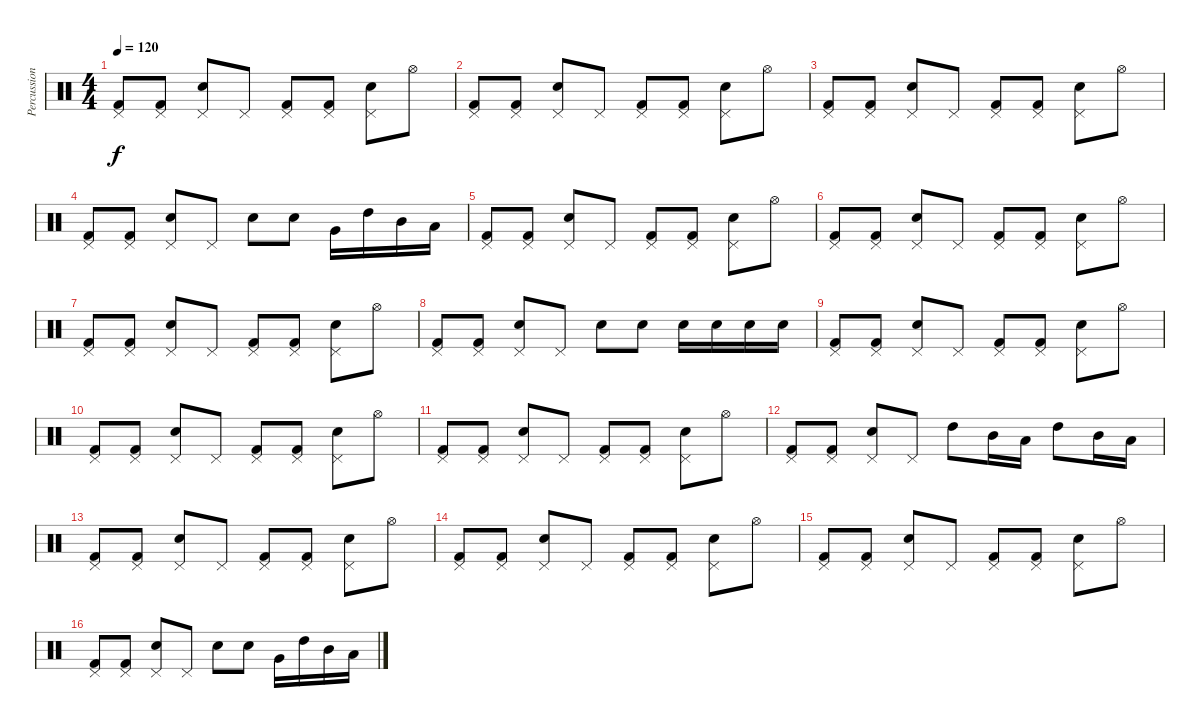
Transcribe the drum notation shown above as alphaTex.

\track ("Percussions" "Percussion") {instrument percussion}
\staff {score}
\articulation defaults
\ts (4 4)
\tempo 120
\clef neutral
\ks c
("Kick (hit) 2" "Pedal Hi-Hat (hit)").8{dy f} ("Kick (hit) 2" "Pedal Hi-Hat (hit)").8 ("Snare (hit) 2" "Pedal Hi-Hat (hit)").8 "Pedal Hi-Hat (hit)".8 ("Kick (hit) 2" "Pedal Hi-Hat (hit)").8 ("Kick (hit) 2" "Pedal Hi-Hat (hit)").8 ("Snare (hit) 2" "Pedal Hi-Hat (hit)").8 "Hi-Hat (open)".8 |
("Kick (hit) 2" "Pedal Hi-Hat (hit)").8 ("Kick (hit) 2" "Pedal Hi-Hat (hit)").8 ("Snare (hit) 2" "Pedal Hi-Hat (hit)").8 "Pedal Hi-Hat (hit)".8 ("Kick (hit) 2" "Pedal Hi-Hat (hit)").8 ("Kick (hit) 2" "Pedal Hi-Hat (hit)").8 ("Snare (hit) 2" "Pedal Hi-Hat (hit)").8 "Hi-Hat (open)".8 |
("Kick (hit) 2" "Pedal Hi-Hat (hit)").8 ("Kick (hit) 2" "Pedal Hi-Hat (hit)").8 ("Snare (hit) 2" "Pedal Hi-Hat (hit)").8 "Pedal Hi-Hat (hit)".8 ("Kick (hit) 2" "Pedal Hi-Hat (hit)").8 ("Kick (hit) 2" "Pedal Hi-Hat (hit)").8 ("Snare (hit) 2" "Pedal Hi-Hat (hit)").8 "Hi-Hat (open)".8 |
("Kick (hit) 2" "Pedal Hi-Hat (hit)").8 ("Kick (hit) 2" "Pedal Hi-Hat (hit)").8 ("Snare (hit) 2" "Pedal Hi-Hat (hit)").8 "Pedal Hi-Hat (hit)".8 "Snare (hit) 2".8 "Snare (hit) 2".8 "Very Low Tom (hit)".16 "High Tom (hit)".16 "Mid Tom (hit)".16 "Low Tom (hit)".16 |
("Kick (hit) 2" "Pedal Hi-Hat (hit)").8 ("Kick (hit) 2" "Pedal Hi-Hat (hit)").8 ("Snare (hit) 2" "Pedal Hi-Hat (hit)").8 "Pedal Hi-Hat (hit)".8 ("Kick (hit) 2" "Pedal Hi-Hat (hit)").8 ("Kick (hit) 2" "Pedal Hi-Hat (hit)").8 ("Snare (hit) 2" "Pedal Hi-Hat (hit)").8 "Hi-Hat (open)".8 |
("Kick (hit) 2" "Pedal Hi-Hat (hit)").8 ("Kick (hit) 2" "Pedal Hi-Hat (hit)").8 ("Snare (hit) 2" "Pedal Hi-Hat (hit)").8 "Pedal Hi-Hat (hit)".8 ("Kick (hit) 2" "Pedal Hi-Hat (hit)").8 ("Kick (hit) 2" "Pedal Hi-Hat (hit)").8 ("Snare (hit) 2" "Pedal Hi-Hat (hit)").8 "Hi-Hat (open)".8 |
("Kick (hit) 2" "Pedal Hi-Hat (hit)").8 ("Kick (hit) 2" "Pedal Hi-Hat (hit)").8 ("Snare (hit) 2" "Pedal Hi-Hat (hit)").8 "Pedal Hi-Hat (hit)".8 ("Kick (hit) 2" "Pedal Hi-Hat (hit)").8 ("Kick (hit) 2" "Pedal Hi-Hat (hit)").8 ("Snare (hit) 2" "Pedal Hi-Hat (hit)").8 "Hi-Hat (open)".8 |
("Kick (hit) 2" "Pedal Hi-Hat (hit)").8 ("Kick (hit) 2" "Pedal Hi-Hat (hit)").8 ("Snare (hit) 2" "Pedal Hi-Hat (hit)").8 "Pedal Hi-Hat (hit)".8 "Snare (hit) 2".8 "Snare (hit) 2".8 "Snare (hit) 2".16 "Snare (hit) 2".16 "Snare (hit) 2".16 "Snare (hit) 2".16 |
("Kick (hit) 2" "Pedal Hi-Hat (hit)").8 ("Kick (hit) 2" "Pedal Hi-Hat (hit)").8 ("Snare (hit) 2" "Pedal Hi-Hat (hit)").8 "Pedal Hi-Hat (hit)".8 ("Kick (hit) 2" "Pedal Hi-Hat (hit)").8 ("Kick (hit) 2" "Pedal Hi-Hat (hit)").8 ("Snare (hit) 2" "Pedal Hi-Hat (hit)").8 "Hi-Hat (open)".8 |
("Kick (hit) 2" "Pedal Hi-Hat (hit)").8 ("Kick (hit) 2" "Pedal Hi-Hat (hit)").8 ("Snare (hit) 2" "Pedal Hi-Hat (hit)").8 "Pedal Hi-Hat (hit)".8 ("Kick (hit) 2" "Pedal Hi-Hat (hit)").8 ("Kick (hit) 2" "Pedal Hi-Hat (hit)").8 ("Snare (hit) 2" "Pedal Hi-Hat (hit)").8 "Hi-Hat (open)".8 |
("Kick (hit) 2" "Pedal Hi-Hat (hit)").8 ("Kick (hit) 2" "Pedal Hi-Hat (hit)").8 ("Snare (hit) 2" "Pedal Hi-Hat (hit)").8 "Pedal Hi-Hat (hit)".8 ("Kick (hit) 2" "Pedal Hi-Hat (hit)").8 ("Kick (hit) 2" "Pedal Hi-Hat (hit)").8 ("Snare (hit) 2" "Pedal Hi-Hat (hit)").8 "Hi-Hat (open)".8 |
("Kick (hit) 2" "Pedal Hi-Hat (hit)").8 ("Kick (hit) 2" "Pedal Hi-Hat (hit)").8 ("Snare (hit) 2" "Pedal Hi-Hat (hit)").8 "Pedal Hi-Hat (hit)".8 "High Tom (hit)".8 "Mid Tom (hit)".16 "Low Tom (hit)".16 "High Tom (hit)".8 "Mid Tom (hit)".16 "Low Tom (hit)".16 |
("Kick (hit) 2" "Pedal Hi-Hat (hit)").8 ("Kick (hit) 2" "Pedal Hi-Hat (hit)").8 ("Snare (hit) 2" "Pedal Hi-Hat (hit)").8 "Pedal Hi-Hat (hit)".8 ("Kick (hit) 2" "Pedal Hi-Hat (hit)").8 ("Kick (hit) 2" "Pedal Hi-Hat (hit)").8 ("Snare (hit) 2" "Pedal Hi-Hat (hit)").8 "Hi-Hat (open)".8 |
("Kick (hit) 2" "Pedal Hi-Hat (hit)").8 ("Kick (hit) 2" "Pedal Hi-Hat (hit)").8 ("Snare (hit) 2" "Pedal Hi-Hat (hit)").8 "Pedal Hi-Hat (hit)".8 ("Kick (hit) 2" "Pedal Hi-Hat (hit)").8 ("Kick (hit) 2" "Pedal Hi-Hat (hit)").8 ("Snare (hit) 2" "Pedal Hi-Hat (hit)").8 "Hi-Hat (open)".8 |
("Kick (hit) 2" "Pedal Hi-Hat (hit)").8 ("Kick (hit) 2" "Pedal Hi-Hat (hit)").8 ("Snare (hit) 2" "Pedal Hi-Hat (hit)").8 "Pedal Hi-Hat (hit)".8 ("Kick (hit) 2" "Pedal Hi-Hat (hit)").8 ("Kick (hit) 2" "Pedal Hi-Hat (hit)").8 ("Snare (hit) 2" "Pedal Hi-Hat (hit)").8 "Hi-Hat (open)".8 |
("Kick (hit) 2" "Pedal Hi-Hat (hit)").8 ("Kick (hit) 2" "Pedal Hi-Hat (hit)").8 ("Snare (hit) 2" "Pedal Hi-Hat (hit)").8 "Pedal Hi-Hat (hit)".8 "Snare (hit) 2".8 "Snare (hit) 2".8 "Very Low Tom (hit)".16 "High Tom (hit)".16 "Mid Tom (hit)".16 "Low Tom (hit)".16
